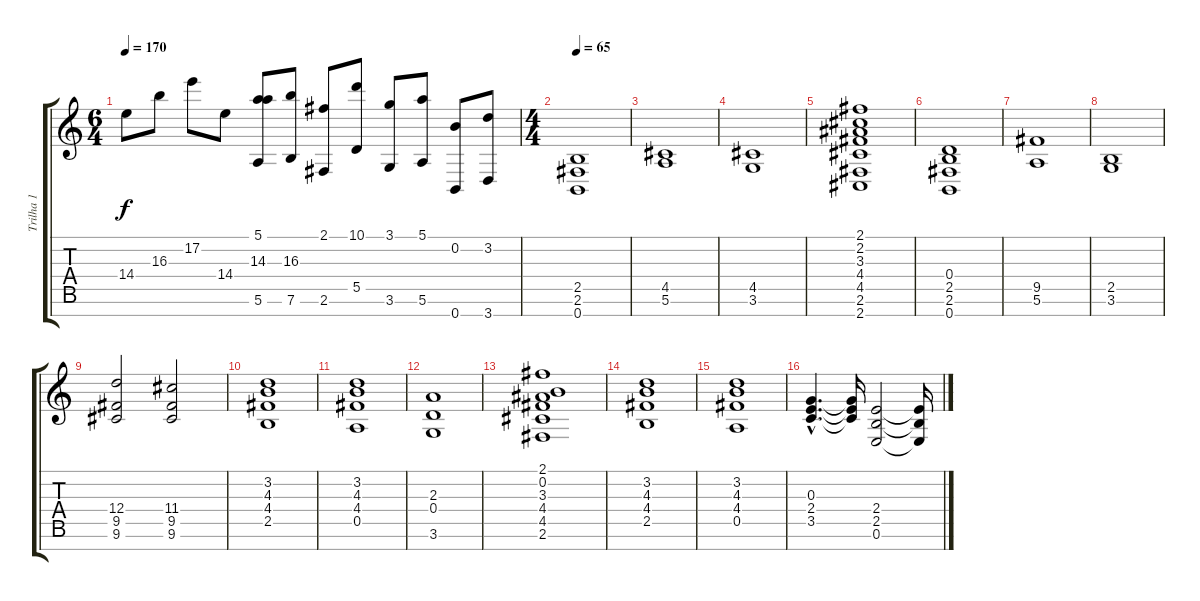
\track ("Trilha 1" "Trilha 1") {instrument distortionguitar}
\staff {score tabs}
\tuning (E4 B3 G3 D3 A2 E2 B1) {hide}
\ts (6 4)
\tempo 170
\clef g2
\ks c
14.4.8{dy f} 16.3.8 17.2.8 14.4.8 (5.1 14.3 5.6).8 (16.3 7.6).8 (2.1 2.6).8 (10.1 5.5).8 (3.1 3.6).8 (5.1 5.6).8 (0.2 0.7).8 (3.2 3.7).8 |
\ts (4 4)
\tempo 65
(2.5 2.6 0.7).1 |
(4.5 5.6).1 |
(4.5 3.6).1 |
(2.1 2.2 3.3 4.4 4.5 2.6 2.7).1 |
(0.4 2.5 2.6 0.7).1 |
(9.5 5.6).1 |
(2.5 3.6).1 |
(12.4 9.5 9.6).2 (11.4 9.5 9.6).2 |
(3.2 4.3 4.4 2.5).1 |
(3.2 4.3 4.4 0.5).1 |
(2.3 0.4 3.6).1 |
(2.1 0.2 3.3 4.4 4.5 2.6).1 |
(3.2 4.3 4.4 2.5).1 |
(3.2 4.3 4.4 0.5).1 |
(0.3{hac} 2.4{hac} 3.5{hac}).4{d} (0.3{t} 2.4{t} 3.5{t}).16 (2.4 2.5 0.6).2 (2.4{t} 2.5{t} 0.6{t}).16
